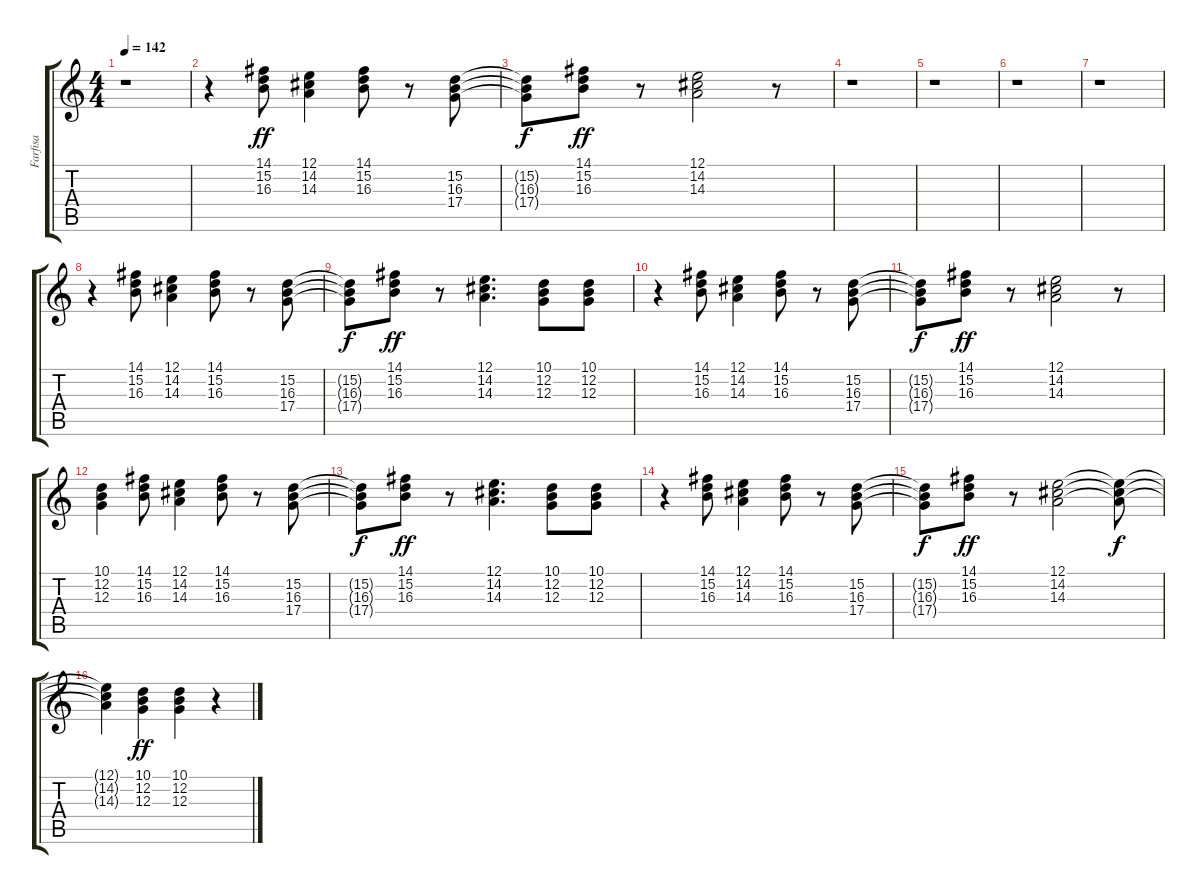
\track ("Farfisa" "Farfisa") {instrument rockorgan}
\staff {score tabs}
\tuning (E4 B3 G3 D3 A2 E2) {hide}
\ts (4 4)
\tempo 142
\clef g2
\ks c
r.1{dy ff} |
r.4 (14.1 15.2 16.3).8 (12.1 14.2 14.3).4 (14.1 15.2 16.3).8 r.8 (15.2 16.3 17.4).8 |
(15.2{t} 16.3{t} 17.4{t}).8{dy f} (14.1 15.2 16.3).8{dy ff} r.8 (12.1 14.2 14.3).2 r.8 |
r.1 |
r.1 |
r.1 |
r.1 |
r.4 (14.1 15.2 16.3).8 (12.1 14.2 14.3).4 (14.1 15.2 16.3).8 r.8 (15.2 16.3 17.4).8 |
(15.2{t} 16.3{t} 17.4{t}).8{dy f} (14.1 15.2 16.3).8{dy ff} r.8 (12.1 14.2 14.3).4{d} (10.1 12.2 12.3).8 (10.1 12.2 12.3).8 |
r.4 (14.1 15.2 16.3).8 (12.1 14.2 14.3).4 (14.1 15.2 16.3).8 r.8 (15.2 16.3 17.4).8 |
(15.2{t} 16.3{t} 17.4{t}).8{dy f} (14.1 15.2 16.3).8{dy ff} r.8 (12.1 14.2 14.3).2 r.8 |
(10.1 12.2 12.3).4 (14.1 15.2 16.3).8 (12.1 14.2 14.3).4 (14.1 15.2 16.3).8 r.8 (15.2 16.3 17.4).8 |
(15.2{t} 16.3{t} 17.4{t}).8{dy f} (14.1 15.2 16.3).8{dy ff} r.8 (12.1 14.2 14.3).4{d} (10.1 12.2 12.3).8 (10.1 12.2 12.3).8 |
r.4 (14.1 15.2 16.3).8 (12.1 14.2 14.3).4 (14.1 15.2 16.3).8 r.8 (15.2 16.3 17.4).8 |
(15.2{t} 16.3{t} 17.4{t}).8{dy f} (14.1 15.2 16.3).8{dy ff} r.8 (12.1 14.2 14.3).2 (12.1{t} 14.2{t} 14.3{t}).8{dy f} |
(12.1{t} 14.2{t} 14.3{t}).4 (10.1 12.2 12.3).4{dy ff} (10.1 12.2 12.3).4 r.4
